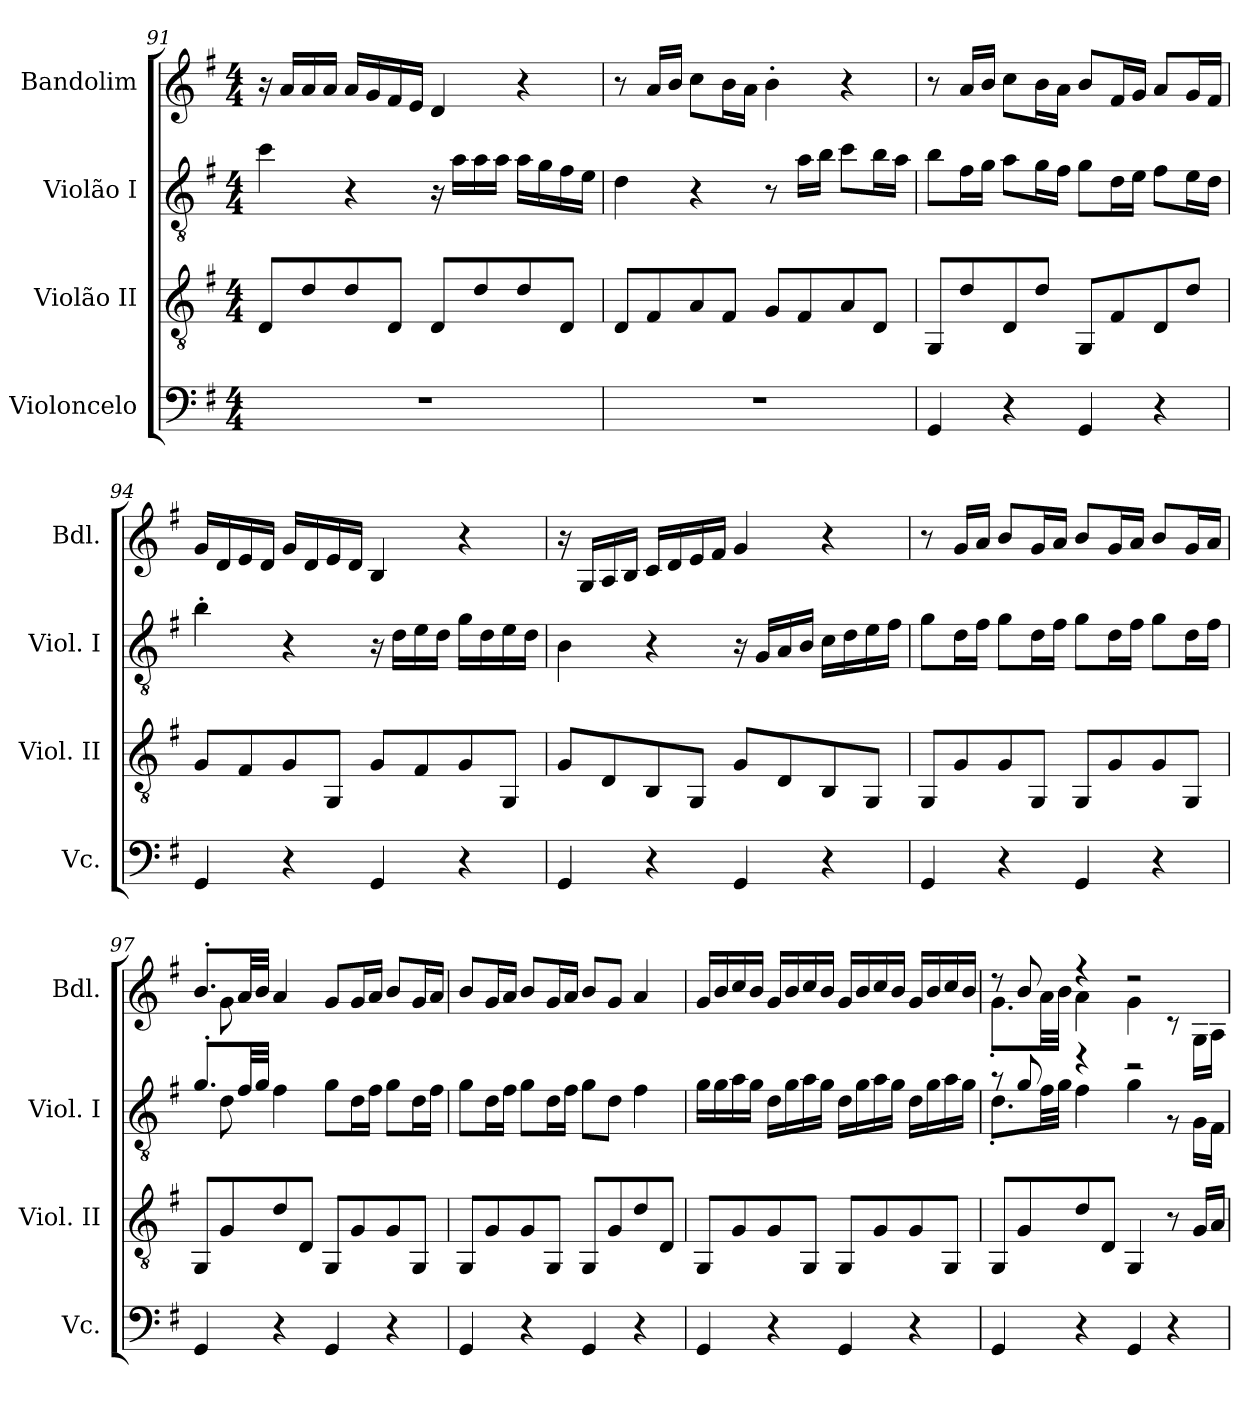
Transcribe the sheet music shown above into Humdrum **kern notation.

**kern	**kern	**kern	**kern
*part4	*part3	*part2	*part1
*staff4	*staff3	*staff2	*staff1
*I"Violoncelo	*I"Violão II	*I"Violão I	*I"Bandolim
*I'Vc.	*I'Viol. II	*I'Viol. I	*I'Bdl.
*clefF4	*clefGv2	*clefGv2	*clefG2
*k[f#]	*k[f#]	*k[f#]	*k[f#]
*M4/4	*M4/4	*M4/4	*M4/4
=91	=91	=91	=91
1r	8D/L	4cc\	16r
.	.	.	16a/LL
.	8d/	.	16a/
.	.	.	16a/JJ
.	8d/	4r	16a/LL
.	.	.	16g/
.	8D/J	.	16f#/
.	.	.	16e/JJ
.	8D/L	16r	4d/
.	.	16a\LL	.
.	8d/	16a\	.
.	.	16a\JJ	.
.	8d/	16a\LL	4r
.	.	16g\	.
.	8D/J	16f#\	.
.	.	16e\JJ	.
!!LO:PB:g=z
=92	=92	=92	=92
1r	8D/L	4d\	8r
.	8F#/	.	16a/LL
.	.	.	16b/JJ
.	8A/	4r	8cc\L
.	8F#/J	.	16b\L
.	.	.	16a\JJ
.	8G/L	8r	4b'\
.	8F#/	16a\LL	.
.	.	16b\JJ	.
.	8A/	8cc\L	4r
.	8D/J	16b\L	.
.	.	16a\JJ	.
=93	=93	=93	=93
4GG/	8GG/L	8b\L	8r
.	8d/	16f#\L	16a/LL
.	.	16g\JJ	16b/JJ
4r	8D/	8a\L	8cc\L
.	8d/J	16g\L	16b\L
.	.	16f#\JJ	16a\JJ
4GG/	8GG/L	8g\L	8b/L
.	8F#/	16d\L	16f#/L
.	.	16e\JJ	16g/JJ
4r	8D/	8f#\L	8a/L
.	8d/J	16e\L	16g/L
.	.	16d\JJ	16f#/JJ
=94	=94	=94	=94
4GG/	8G/L	4b'\	16g/LL
.	.	.	16d/
.	8F#/	.	16e/
.	.	.	16d/JJ
4r	8G/	4r	16g/LL
.	.	.	16d/
.	8GG/J	.	16e/
.	.	.	16d/JJ
4GG/	8G/L	16r	4B/
.	.	16d\LL	.
.	8F#/	16e\	.
.	.	16d\JJ	.
4r	8G/	16g\LL	4r
.	.	16d\	.
.	8GG/J	16e\	.
.	.	16d\JJ	.
!!LO:LB:g=z
=95	=95	=95	=95
4GG/	8G/L	4B\	16r
.	.	.	16G/LL
.	8D/	.	16A/
.	.	.	16B/JJ
4r	8BB/	4r	16c/LL
.	.	.	16d/
.	8GG/J	.	16e/
.	.	.	16f#/JJ
4GG/	8G/L	16r	4g/
.	.	16G/LL	.
.	8D/	16A/	.
.	.	16B/JJ	.
4r	8BB/	16c\LL	4r
.	.	16d\	.
.	8GG/J	16e\	.
.	.	16f#\JJ	.
=96	=96	=96	=96
4GG/	8GG/L	8g\L	8r
.	8G/	16d\L	16g/LL
.	.	16f#\JJ	16a/JJ
4r	8G/	8g\L	8b/L
.	8GG/J	16d\L	16g/L
.	.	16f#\JJ	16a/JJ
4GG/	8GG/L	8g\L	8b/L
.	8G/	16d\L	16g/L
.	.	16f#\JJ	16a/JJ
4r	8G/	8g\L	8b/L
.	8GG/J	16d\L	16g/L
.	.	16f#\JJ	16a/JJ
=97	=97	=97	=97
*	*	*^	*^
4GG/	8GG/L	8.g'/L	8ryy	8.b'/L	8ryy
.	8G/	.	8d\	.	8g\
.	.	32f#/LL	.	32a/LL	.
.	.	32g/JJJ	.	32b/JJJ	.
4r	8d/	4f#\	2.ryy	4a/	2.ryy
.	8D/J	.	.	.	.
4GG/	8GG/L	8g\L	.	8g/L	.
.	8G/	16d\L	.	16g/L	.
.	.	16f#\JJ	.	16a/JJ	.
4r	8G/	8g\L	.	8b/L	.
.	8GG/J	16d\L	.	16g/L	.
.	.	16f#\JJ	.	16a/JJ	.
*	*	*v	*v	*	*
*	*	*	*v	*v
=98	=98	=98	=98
4GG/	8GG/L	8g\L	8b/L
.	8G/	16d\L	16g/L
.	.	16f#\JJ	16a/JJ
4r	8G/	8g\L	8b/L
.	8GG/J	16d\L	16g/L
.	.	16f#\JJ	16a/JJ
4GG/	8GG/L	8g\L	8b/L
.	8G/	8d\J	8g/J
4r	8d/	4f#\	4a/
.	8D/J	.	.
!!LO:LB:g=z
=99	=99	=99	=99
4GG/	8GG/L	16g\LL	16g/LL
.	.	16g\	16b/
.	8G/	16a\	16cc/
.	.	16g\JJ	16b/JJ
4r	8G/	16d\LL	16g/LL
.	.	16g\	16b/
.	8GG/J	16a\	16cc/
.	.	16g\JJ	16b/JJ
4GG/	8GG/L	16d\LL	16g/LL
.	.	16g\	16b/
.	8G/	16a\	16cc/
.	.	16g\JJ	16b/JJ
4r	8G/	16d\LL	16g/LL
.	.	16g\	16b/
.	8GG/J	16a\	16cc/
.	.	16g\JJ	16b/JJ
=100	=100	=100	=100
*	*	*^	*^
4GG/	8GG/L	8r	8.d'\L	8r	8.g'\L
.	8G/	8g/	.	8b/	.
.	.	.	32f#\LL	.	32a\LL
.	.	.	32g\JJJ	.	32b\JJJ
4r	8d/	4r	4f#\	4r	4a\
.	8D/J	.	.	.	.
4GG/	4GG/	2r	4g\	2r	4g\
4r	8r	.	8r	.	8r
.	16G/LL	.	16G\LL	.	16G\LL
.	16A/JJ	.	16F#\JJ	.	16A\JJ
*	*	*v	*v	*	*
*	*	*	*v	*v
=	=	=	=
*-	*-	*-	*-
